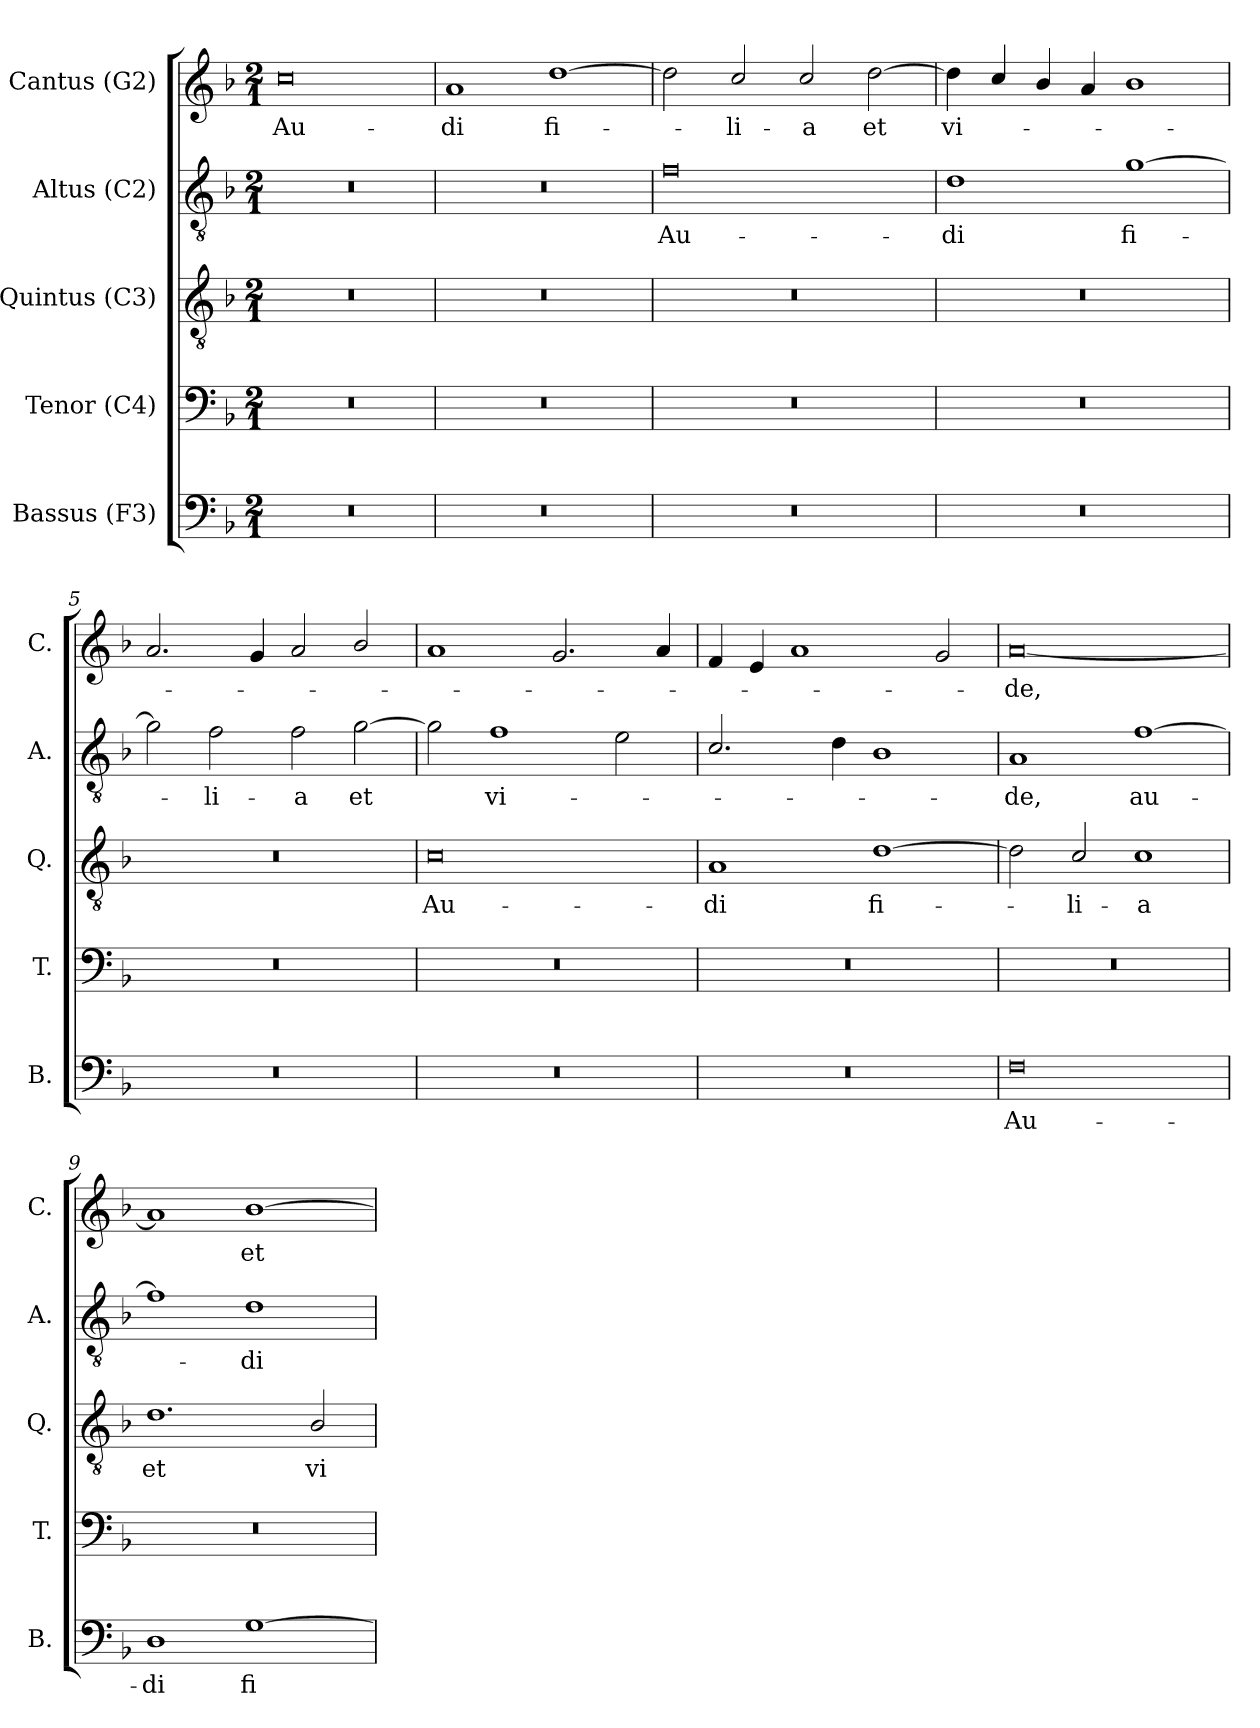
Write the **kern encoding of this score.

**kern	**text	**kern	**kern	**text	**kern	**text	**kern	**text
*part5	*part5	*part4	*part3	*part3	*part2	*part2	*part1	*part1
*staff5	*staff5	*staff4	*staff3	*staff3	*staff2	*staff2	*staff1	*staff1
*I"Bassus (F3)	*	*I"Tenor (C4)	*I"Quintus (C3)	*	*I"Altus (C2)	*	*I"Cantus (G2)	*
*I'B.	*	*I'T.	*I'Q.	*	*I'A.	*	*I'C.	*
*clefF4	*	*clefF4	*clefGv2	*	*clefGv2	*	*clefG2	*
*	*	*ITrd7c12	*ITrd7c12	*	*ITrd7c12	*	*	*
*k[b-]	*	*k[b-]	*k[b-]	*	*k[b-]	*	*k[b-]	*
*F:	*	*F:	*F:	*	*F:	*	*F:	*
*M2/1	*	*M2/1	*M2/1	*	*M2/1	*	*M2/1	*
=1	=1	=1	=1	=1	=1	=1	=1	=1
0r	.	0r	0r	.	0r	.	0cc	Au-
=2	=2	=2	=2	=2	=2	=2	=2	=2
0r	.	0r	0r	.	0r	.	1a	-di
.	.	.	.	.	.	.	[1dd	fi-
=3	=3	=3	=3	=3	=3	=3	=3	=3
0r	.	0r	0r	.	0F	Au-	2dd\]	.
.	.	.	.	.	.	.	2cc/	-li-
.	.	.	.	.	.	.	2cc/	-a
.	.	.	.	.	.	.	[2dd\	et
=4	=4	=4	=4	=4	=4	=4	=4	=4
0r	.	0r	0r	.	1D	-di	4dd\]	vi-
.	.	.	.	.	.	.	4cc/	.
.	.	.	.	.	.	.	4b-/	.
.	.	.	.	.	.	.	4a/	.
.	.	.	.	.	[1G	fi-	1b-	.
=5	=5	=5	=5	=5	=5	=5	=5	=5
0r	.	0r	0r	.	2G\]	.	2.a/	.
.	.	.	.	.	2F\	-li-	.	.
.	.	.	.	.	.	.	4g/	.
.	.	.	.	.	2F\	-a	2a/	.
.	.	.	.	.	[2G\	et	2b-/	.
=6	=6	=6	=6	=6	=6	=6	=6	=6
0r	.	0r	0C	Au-	2G\]	.	1a	.
.	.	.	.	.	1F	vi-	.	.
.	.	.	.	.	.	.	2.g/	.
.	.	.	.	.	2E\	.	.	.
.	.	.	.	.	.	.	4a/	.
=7	=7	=7	=7	=7	=7	=7	=7	=7
0r	.	0r	1AA	-di	2.C/	.	4f/	.
.	.	.	.	.	.	.	4e/	.
.	.	.	.	.	.	.	1a	.
.	.	.	.	.	4D\	.	.	.
.	.	.	[1D	fi-	1BB-	.	.	.
.	.	.	.	.	.	.	2g/	.
=8	=8	=8	=8	=8	=8	=8	=8	=8
0F	Au-	0r	2D\]	.	1AA	-de,	[0a	-de,
.	.	.	2C/	-li-	.	.	.	.
.	.	.	1C	-a	[1F	au-	.	.
=9	=9	=9	=9	=9	=9	=9	=9	=9
1D	-di	0r	1.D	et	1F]	.	1a]	.
[1G	fi-	.	.	.	1D	-di	[1b-	et
.	.	.	2BB-/	vi-	.	.	.	.
=	=	=	=	=	=	=	=	=
*-	*-	*-	*-	*-	*-	*-	*-	*-
